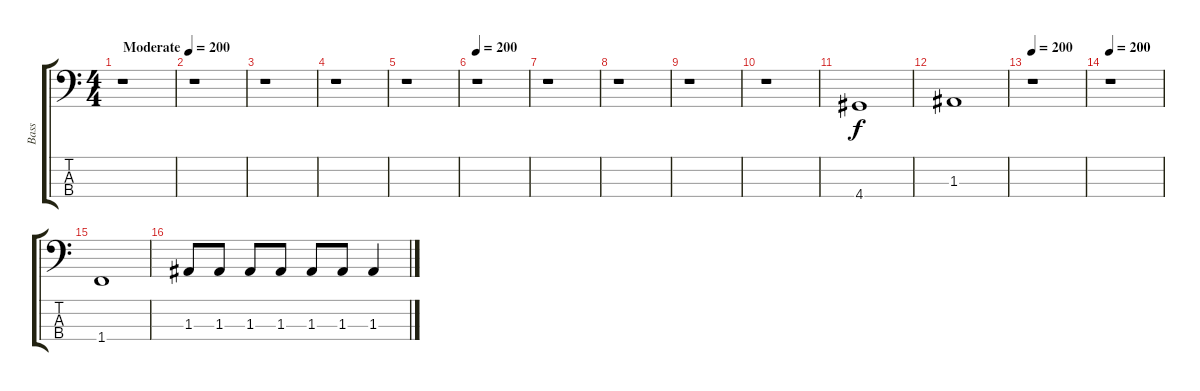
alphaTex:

\track ("Bass" "Bass") {instrument electricbasspick}
\staff {score tabs}
\tuning (G2 D2 A1 E1) {hide}
\ts (4 4)
\tempo (200 "Moderate")
\clef f4
\ks c
r.1{dy f instrument electricbasspick} |
r.1 |
r.1 |
r.1 |
r.1 |
\tempo 200
r.1 |
r.1 |
r.1 |
r.1 |
r.1 |
4.4.1 |
1.3.1 |
\tempo 200
r.1 |
\tempo 200
r.1 |
1.4.1 |
1.3.8 1.3.8 1.3.8 1.3.8 1.3.8 1.3.8 1.3.4
